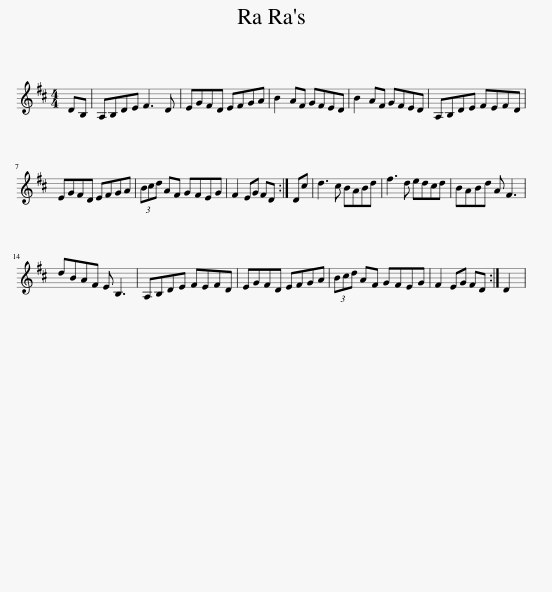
X:1
L:1/8
M:4/4
I:linebreak $
K:D
V:1 treble
V:1
 DB, | A,B,DE F3 D | EGFD EFGA | B2 AF GFED | B2 AF GFED | %5
 A,B,DE FEFD |$ EGFD EFGA | (3Bcd AF GFEG | F2 EG FD :| Dc | %10
 d3 c BABd | f3 d edcd | BABd A F3 |$ dBAF E B,3 | A,B,DE FEFD | %15
 EGFD EFGA | (3Bcd AF GFEG | F2 EG FD :| D2 | %19
